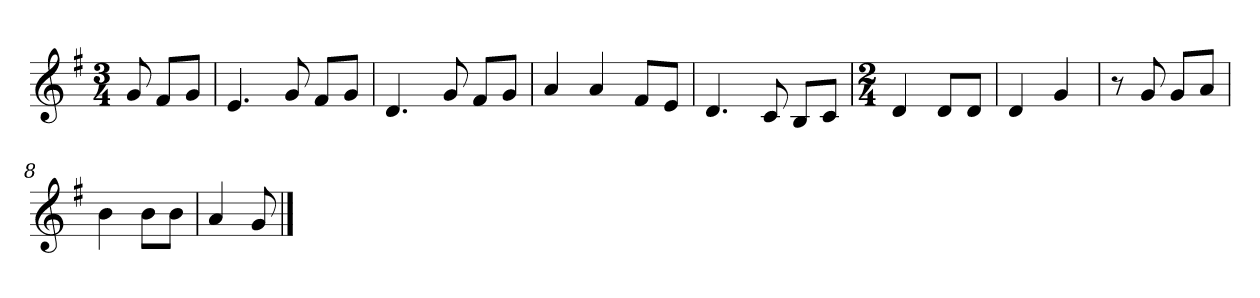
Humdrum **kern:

**kern
*part1
*staff1
*k[f#]
*M3/4
*MM120
=
8g
8f#L
8gJ
=1
4.e
8g
8f#L
8gJ
=2
4.d
8g
8f#L
8gJ
=3
4a
4a
8f#L
8eJ
=4
4.d
8c
8BL
8cJ
=5
*M2/4
4d
8dL
8dJ
=6
4d
4g
=7
8r
8g
8gL
8aJ
=8
4b
8bL
8bJ
=9
4a
8g
==
*-
